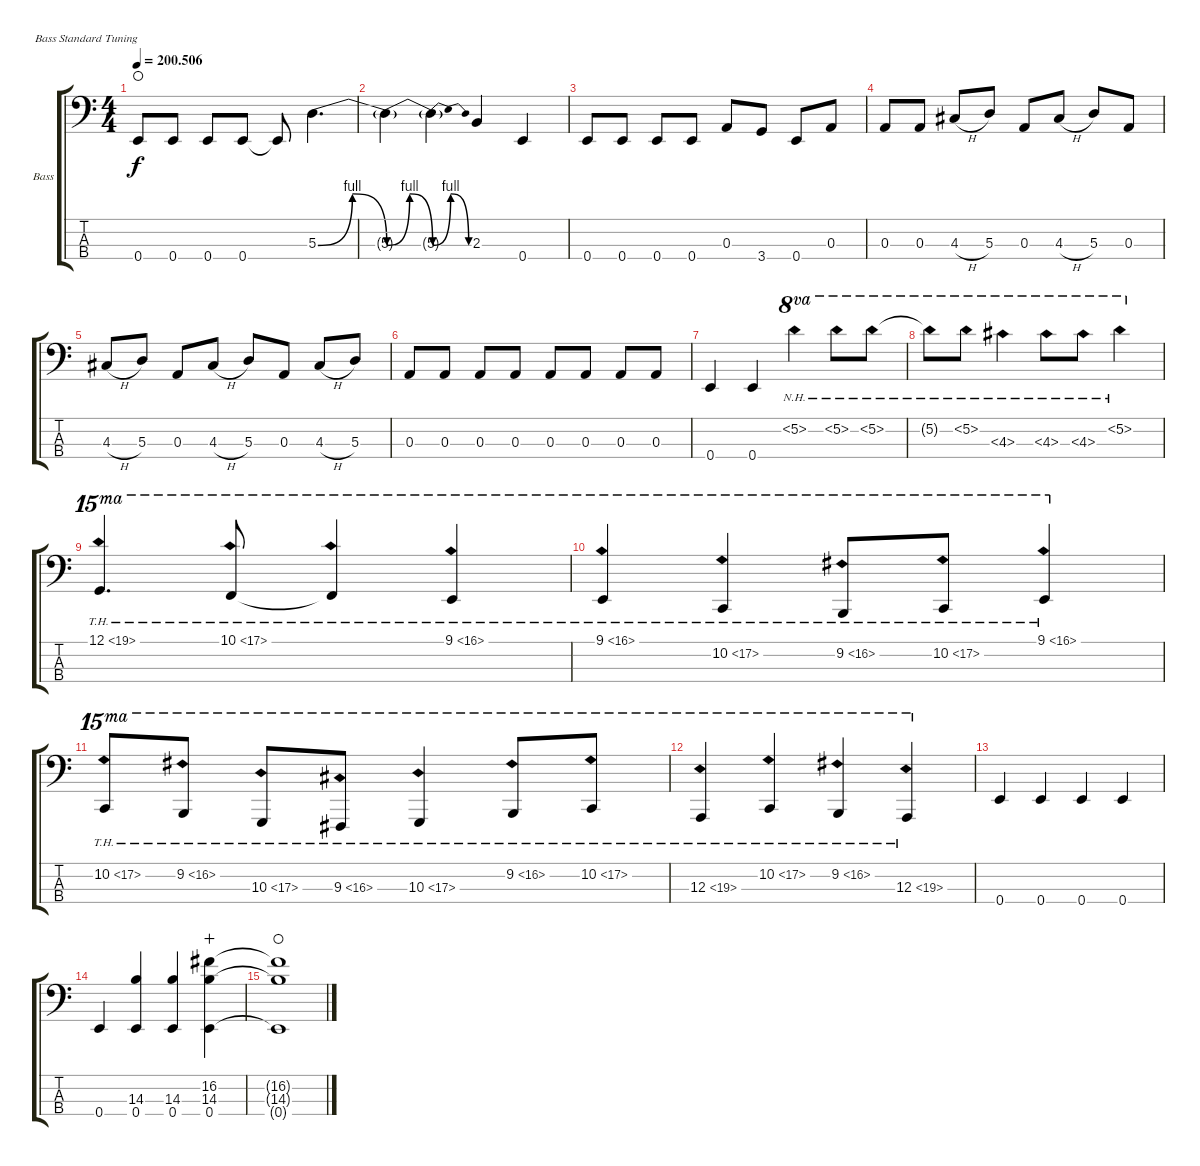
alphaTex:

\bracketExtendMode groupsimilarinstruments
\firstSystemTrackNameOrientation horizontal
\otherSystemsTrackNameOrientation horizontal
\track ("Bass" "Bass") {instrument distortionguitar}
\staff {score tabs}
\tuning (G2 D2 A1 E1)
\ts (4 4)
\tempo
200.506
\accidentals auto
\clef f4
\ottava regular
\simile none
\ks c
0.4.8{dy f waho} 0.4.8 0.4.8 0.4.8 0.4{t}.8 5.3{be (bendrelease 13.2 0 20.4 4 38.4 4 52.199999999999996 0)}.4{d} |
5.3{be (bendrelease 11.4 0 18.599999999999998 4 36 4 45 0) t}.4 5.3{be (bendrelease 12 0 18.599999999999998 4 36.6 4 48 0) t}.4 2.3.4 0.4.4 |
0.4.8 0.4.8 0.4.8 0.4.8 0.3.8 3.4.8 0.4.8 0.3.8 |
0.3.8 0.3.8 4.3{h}.8 5.3.8 0.3.8 4.3{h}.8 5.3.8 0.3.8 |
4.3{h}.8 5.3.8 0.3.8 4.3{h}.8 5.3.8 0.3.8 4.3{h}.8 5.3.8 |
0.3.8 0.3.8 0.3.8 0.3.8 0.3.8 0.3.8 0.3.8 0.3.8 |
0.4.4 0.4.4 5.2{nh}.4{ot 8va} 5.2{nh}.8{ot 8va} 5.2{nh}.8{ot 8va} |
5.2{nh t}.8{ot 8va} 5.2{nh}.8{ot 8va} 4.3{nh}.4{ot 8va} 4.3{nh}.8{ot 8va} 4.3{nh}.8{ot 8va} 5.2{nh}.4{ot 8va} |
12.1{th 7}.4{d ot 15ma} 10.1{th 7}.8{ot 15ma} 10.1{th 7 t}.4{ot 15ma} 9.1{th 7}.4{ot 15ma} |
9.1{th 7}.4{ot 15ma} 10.2{th 7}.4{ot 15ma} 9.2{th 7}.8{ot 15ma} 10.2{th 7}.8{ot 15ma} 9.1{th 7}.4{ot 15ma} |
10.2{th 7}.8{ot 15ma} 9.2{th 7}.8{ot 15ma} 10.3{th 7}.8{ot 15ma} 9.3{th 7}.8{ot 15ma} 10.3{th 7}.4{ot 15ma} 9.2{th 7}.8{ot 15ma} 10.2{th 7}.8{ot 15ma} |
12.3{th 7}.4{ot 15ma} 10.2{th 7}.4{ot 15ma} 9.2{th 7}.4{ot 15ma} 12.3{th 7}.4{ot 15ma} |
0.4.4 0.4.4 0.4.4 0.4.4 |
0.4.4 (14.3 0.4).4 (14.3 0.4).4 (16.2 14.3 0.4).4{wahc} |
(16.2{t} 14.3{t} 0.4{t}).1{waho}
